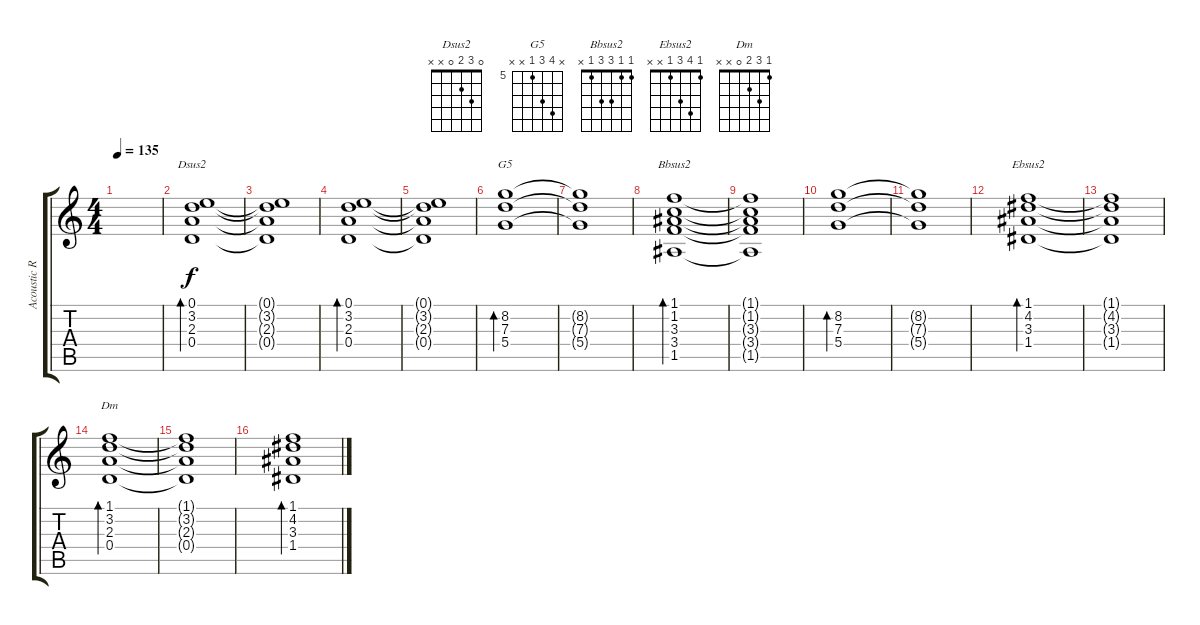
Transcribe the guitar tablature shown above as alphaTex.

\track ("Acoustic Rhytm" "Acoustic R") {instrument acousticguitarsteel}
\staff {score tabs}
\tuning (E4 B3 G3 D3 A2 E2) {hide}
\chord ("Dsus2" 0 3 2 0 x x)
\chord ("G5" x 8 7 5 x x) {firstfret 5}
\chord ("Bbsus2" 1 1 3 3 1 x)
\chord ("Ebsus2" 1 4 3 1 x x)
\chord ("Dm" 1 3 2 0 x x)
\ts (4 4)
\tempo 135
\clef g2
\ks c
|
(0.1 3.2 2.3 0.4).1{bd 480 ch "Dsus2"} |
(0.1{t} 3.2{t} 2.3{t} 0.4{t}).1 |
(0.1 3.2 2.3 0.4).1{bd 480} |
(0.1{t} 3.2{t} 2.3{t} 0.4{t}).1 |
(8.2 7.3 5.4).1{bd 480 ch "G5"} |
(8.2{t} 7.3{t} 5.4{t}).1 |
(1.1 1.2 3.3 3.4 1.5).1{bd 480 ch "Bbsus2"} |
(1.1{t} 1.2{t} 3.3{t} 3.4{t} 1.5{t}).1 |
(8.2 7.3 5.4).1{bd 480} |
(8.2{t} 7.3{t} 5.4{t}).1 |
(1.1 4.2 3.3 1.4).1{bd 480 ch "Ebsus2"} |
(1.1{t} 4.2{t} 3.3{t} 1.4{t}).1 |
(1.1 3.2 2.3 0.4).1{bd 480 ch "Dm"} |
(1.1{t} 3.2{t} 2.3{t} 0.4{t}).1 |
(1.1 4.2 3.3 1.4).1{bd 480}
